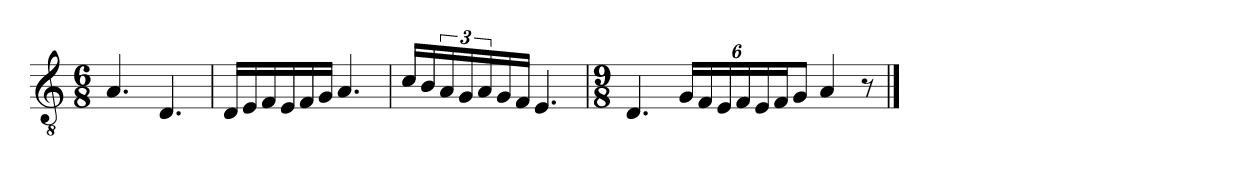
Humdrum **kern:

**kern
*part1
*staff1
*clefGv2
*k[]
*C:
*M6/8
=1
4.A/
4.D/
=2
16D/LL
16E/
16F/
16E/
16F/
16G/JJ
4.A/
=3
16c/LL
16B/
24A/
24G/
24A/
16G/
16F/JJ
4.E/
=4
*M9/8
4.D/
24G/LL
24F/
24E/
24F/
24E/
24F/J
8G/J
4A/
8r
==
*-
